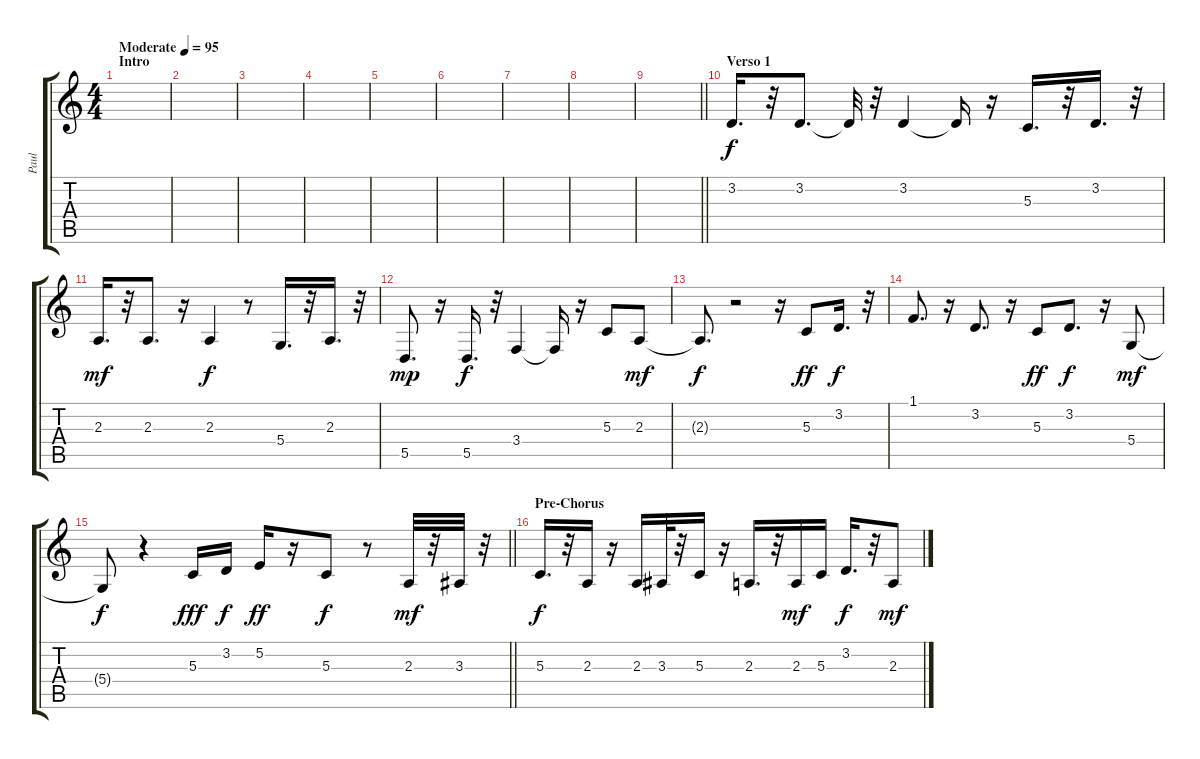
\track ("Paul " "Paul ") {instrument harmonica}
\staff {score tabs}
\tuning (E4 B3 G3 D3 A2 E2) {hide}
\ts (4 4)
\section ("" "Intro")
\tempo (95 "Moderate")
\clef g2
\ks c
|
|
|
|
|
|
|
|
\barLineRight lightlight
|
\section ("" "Verso 1")
3.2.16{d} r.32 3.2.8{d} 3.2{t}.32 r.32 3.2.4 3.2{t}.16 r.16 5.3.16{d} r.32 3.2.16{d} r.32 |
2.3.16{d dy mf} r.32 2.3.8{d} r.16 2.3.4{dy f} r.8 5.4.16{d} r.32 2.3.16{d} r.32 |
5.5.8{d dy mp} r.16 5.5.16{d dy f} r.32 3.4.4 3.4{t}.16 r.16 5.3.8 2.3.8{dy mf} |
2.3{t}.8{d dy f} r.2 r.16 5.3.8{dy ff} 3.2.16{d dy f} r.32 |
1.1.8{d} r.16 3.2.8{d} r.16 5.3.8{dy ff} 3.2.8{d dy f} r.16 5.4.8{dy mf} |
\barLineRight lightlight
5.4{t}.8{dy f} r.4 5.3.16{dy fff} 3.2.16{dy f} 5.2.16{dy ff} r.16 5.3.8{dy f} r.8 2.3.32{dy mf} r.32 3.3.32 r.32 |
\section ("" "Pre-Chorus")
5.3.16{d dy f} r.32 2.3.16 r.16 2.3.16 3.3.32 r.32 5.3.16 r.16 2.3.16{d} r.32 2.3.16{dy mf} 5.3.16 3.2.16{d dy f} r.32 2.3.8{dy mf}
